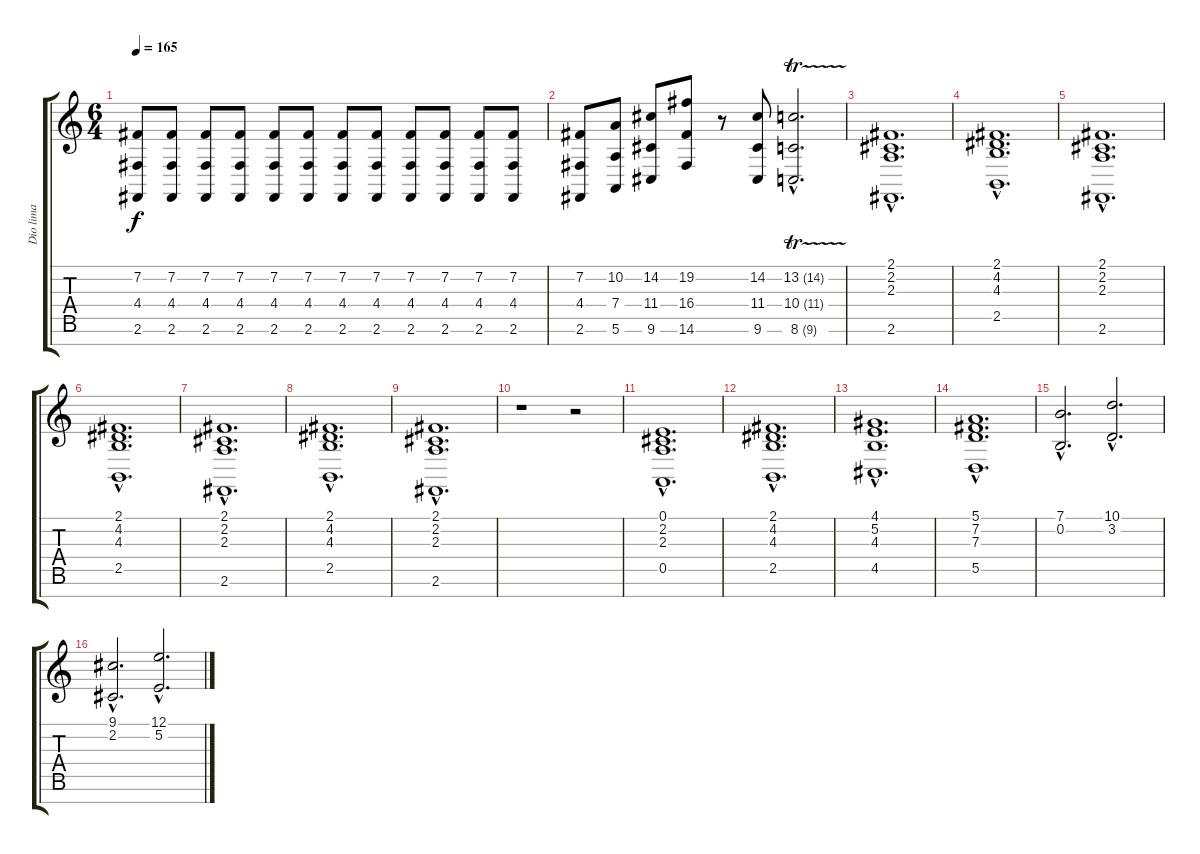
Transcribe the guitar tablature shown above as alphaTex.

\track ("Dio lima" "Dio lima") {instrument rockorgan}
\staff {score tabs}
\tuning (E4 B3 G3 D3 A2 E2 B1) {hide}
\ts (6 4)
\tempo 165
\clef g2
\ks c
(7.2 4.4 2.6).8{dy f} (7.2 4.4 2.6).8 (7.2 4.4 2.6).8 (7.2 4.4 2.6).8 (7.2 4.4 2.6).8 (7.2 4.4 2.6).8 (7.2 4.4 2.6).8 (7.2 4.4 2.6).8 (7.2 4.4 2.6).8 (7.2 4.4 2.6).8 (7.2 4.4 2.6).8 (7.2 4.4 2.6).8 |
(7.2 4.4 2.6).8 (10.2 7.4 5.6).8 (14.2 11.4 9.6).8 (19.2 16.4 14.6).8 r.8 (14.2 11.4 9.6).8 (13.2{tr (14 32) hac} 10.4{tr (11 32) hac} 8.6{tr (9 32) hac}).2{d} |
(2.1{hac} 2.2{hac} 2.3{hac} 2.6{hac}).1{d volume 13 instrument stringensemble2} |
(2.1{hac} 4.2{hac} 4.3{hac} 2.5{hac}).1{d} |
(2.1{hac} 2.2{hac} 2.3{hac} 2.6{hac}).1{d} |
(2.1{hac} 4.2{hac} 4.3{hac} 2.5{hac}).1{d} |
(2.1{hac} 2.2{hac} 2.3{hac} 2.6{hac}).1{d} |
(2.1{hac} 4.2{hac} 4.3{hac} 2.5{hac}).1{d} |
(2.1{hac} 2.2{hac} 2.3{hac} 2.6{hac}).1{d} |
r.1 r.2 |
(0.1{hac} 2.2{hac} 2.3{hac} 0.5{hac}).1{d instrument stringensemble2} |
(2.1{hac} 4.2{hac} 4.3{hac} 2.5{hac}).1{d} |
(4.1{hac} 5.2{hac} 4.3{hac} 4.5{hac}).1{d} |
(5.1{hac} 7.2{hac} 7.3{hac} 5.5{hac}).1{d} |
(7.1{hac} 0.2{hac}).2{d} (10.1{hac} 3.2{hac}).2{d} |
(9.1{hac} 2.2{hac}).2{d} (12.1{hac} 5.2{hac}).2{d}
